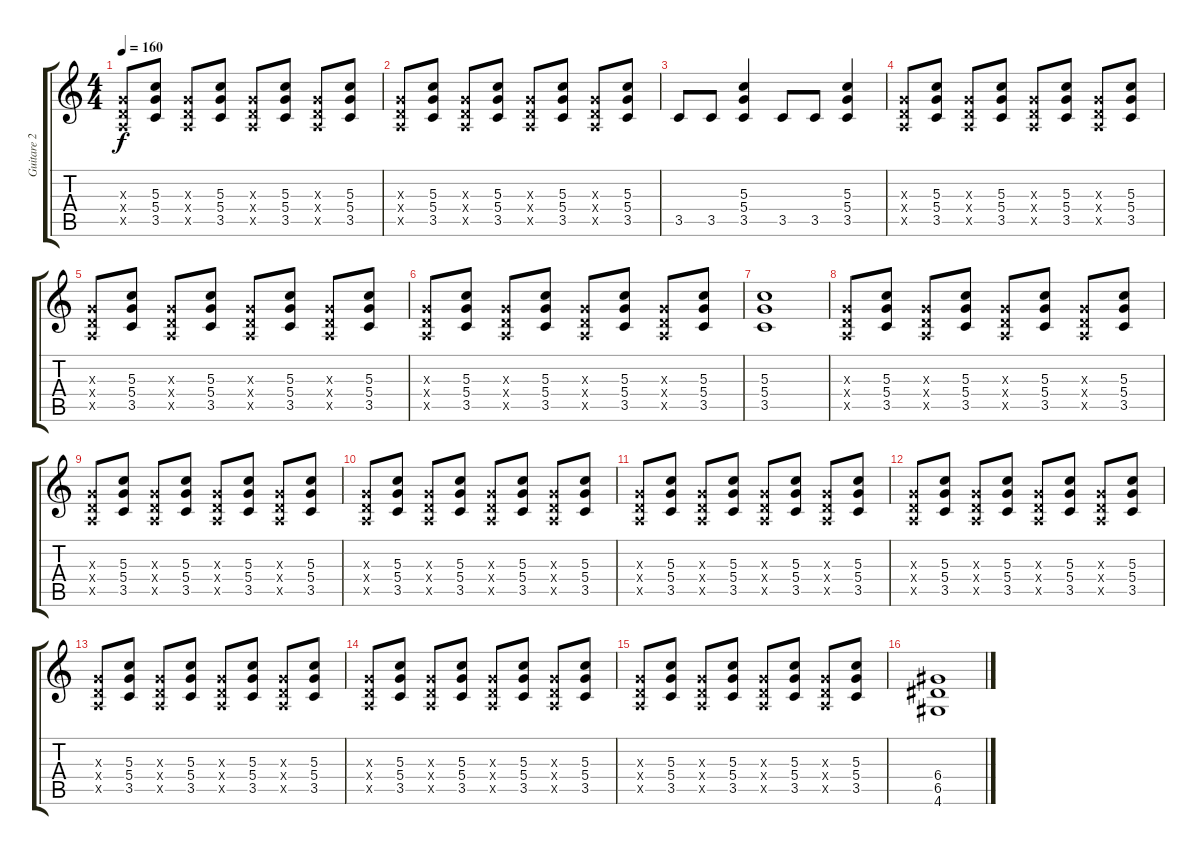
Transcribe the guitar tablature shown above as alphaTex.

\track ("Guitare 2" "Guitare 2") {instrument distortionguitar}
\staff {score tabs}
\tuning (E4 B3 G3 D3 A2 E2) {hide}
\ts (4 4)
\tempo 160
\clef g2
\ks c
(0.3{x} 0.4{x} 0.5{x}).8{dy f volume 10} (5.3 5.4 3.5).8 (0.3{x} 0.4{x} 0.5{x}).8 (5.3 5.4 3.5).8 (0.3{x} 0.4{x} 0.5{x}).8 (5.3 5.4 3.5).8 (0.3{x} 0.4{x} 0.5{x}).8 (5.3 5.4 3.5).8 |
(0.3{x} 0.4{x} 0.5{x}).8{volume 10} (5.3 5.4 3.5).8 (0.3{x} 0.4{x} 0.5{x}).8 (5.3 5.4 3.5).8 (0.3{x} 0.4{x} 0.5{x}).8 (5.3 5.4 3.5).8 (0.3{x} 0.4{x} 0.5{x}).8 (5.3 5.4 3.5).8 |
3.5.8 3.5.8 (5.3 5.4 3.5).4 3.5.8 3.5.8 (5.3 5.4 3.5).4 |
(0.3{x} 0.4{x} 0.5{x}).8{volume 10} (5.3 5.4 3.5).8 (0.3{x} 0.4{x} 0.5{x}).8 (5.3 5.4 3.5).8 (0.3{x} 0.4{x} 0.5{x}).8 (5.3 5.4 3.5).8 (0.3{x} 0.4{x} 0.5{x}).8 (5.3 5.4 3.5).8 |
(0.3{x} 0.4{x} 0.5{x}).8{volume 10} (5.3 5.4 3.5).8 (0.3{x} 0.4{x} 0.5{x}).8 (5.3 5.4 3.5).8 (0.3{x} 0.4{x} 0.5{x}).8 (5.3 5.4 3.5).8 (0.3{x} 0.4{x} 0.5{x}).8 (5.3 5.4 3.5).8 |
(0.3{x} 0.4{x} 0.5{x}).8{volume 10} (5.3 5.4 3.5).8 (0.3{x} 0.4{x} 0.5{x}).8 (5.3 5.4 3.5).8 (0.3{x} 0.4{x} 0.5{x}).8 (5.3 5.4 3.5).8 (0.3{x} 0.4{x} 0.5{x}).8 (5.3 5.4 3.5).8 |
(5.3 5.4 3.5).1 |
(0.3{x} 0.4{x} 0.5{x}).8{volume 10} (5.3 5.4 3.5).8 (0.3{x} 0.4{x} 0.5{x}).8 (5.3 5.4 3.5).8 (0.3{x} 0.4{x} 0.5{x}).8 (5.3 5.4 3.5).8 (0.3{x} 0.4{x} 0.5{x}).8 (5.3 5.4 3.5).8 |
(0.3{x} 0.4{x} 0.5{x}).8{volume 10} (5.3 5.4 3.5).8 (0.3{x} 0.4{x} 0.5{x}).8 (5.3 5.4 3.5).8 (0.3{x} 0.4{x} 0.5{x}).8 (5.3 5.4 3.5).8 (0.3{x} 0.4{x} 0.5{x}).8 (5.3 5.4 3.5).8 |
(0.3{x} 0.4{x} 0.5{x}).8{volume 10} (5.3 5.4 3.5).8 (0.3{x} 0.4{x} 0.5{x}).8 (5.3 5.4 3.5).8 (0.3{x} 0.4{x} 0.5{x}).8 (5.3 5.4 3.5).8 (0.3{x} 0.4{x} 0.5{x}).8 (5.3 5.4 3.5).8 |
(0.3{x} 0.4{x} 0.5{x}).8{volume 10} (5.3 5.4 3.5).8 (0.3{x} 0.4{x} 0.5{x}).8 (5.3 5.4 3.5).8 (0.3{x} 0.4{x} 0.5{x}).8 (5.3 5.4 3.5).8 (0.3{x} 0.4{x} 0.5{x}).8 (5.3 5.4 3.5).8 |
(0.3{x} 0.4{x} 0.5{x}).8{volume 10} (5.3 5.4 3.5).8 (0.3{x} 0.4{x} 0.5{x}).8 (5.3 5.4 3.5).8 (0.3{x} 0.4{x} 0.5{x}).8 (5.3 5.4 3.5).8 (0.3{x} 0.4{x} 0.5{x}).8 (5.3 5.4 3.5).8 |
(0.3{x} 0.4{x} 0.5{x}).8{volume 10} (5.3 5.4 3.5).8 (0.3{x} 0.4{x} 0.5{x}).8 (5.3 5.4 3.5).8 (0.3{x} 0.4{x} 0.5{x}).8 (5.3 5.4 3.5).8 (0.3{x} 0.4{x} 0.5{x}).8 (5.3 5.4 3.5).8 |
(0.3{x} 0.4{x} 0.5{x}).8{volume 10} (5.3 5.4 3.5).8 (0.3{x} 0.4{x} 0.5{x}).8 (5.3 5.4 3.5).8 (0.3{x} 0.4{x} 0.5{x}).8 (5.3 5.4 3.5).8 (0.3{x} 0.4{x} 0.5{x}).8 (5.3 5.4 3.5).8 |
(0.3{x} 0.4{x} 0.5{x}).8{volume 10} (5.3 5.4 3.5).8 (0.3{x} 0.4{x} 0.5{x}).8 (5.3 5.4 3.5).8 (0.3{x} 0.4{x} 0.5{x}).8 (5.3 5.4 3.5).8 (0.3{x} 0.4{x} 0.5{x}).8 (5.3 5.4 3.5).8 |
(6.4 6.5 4.6).1{volume 10}
